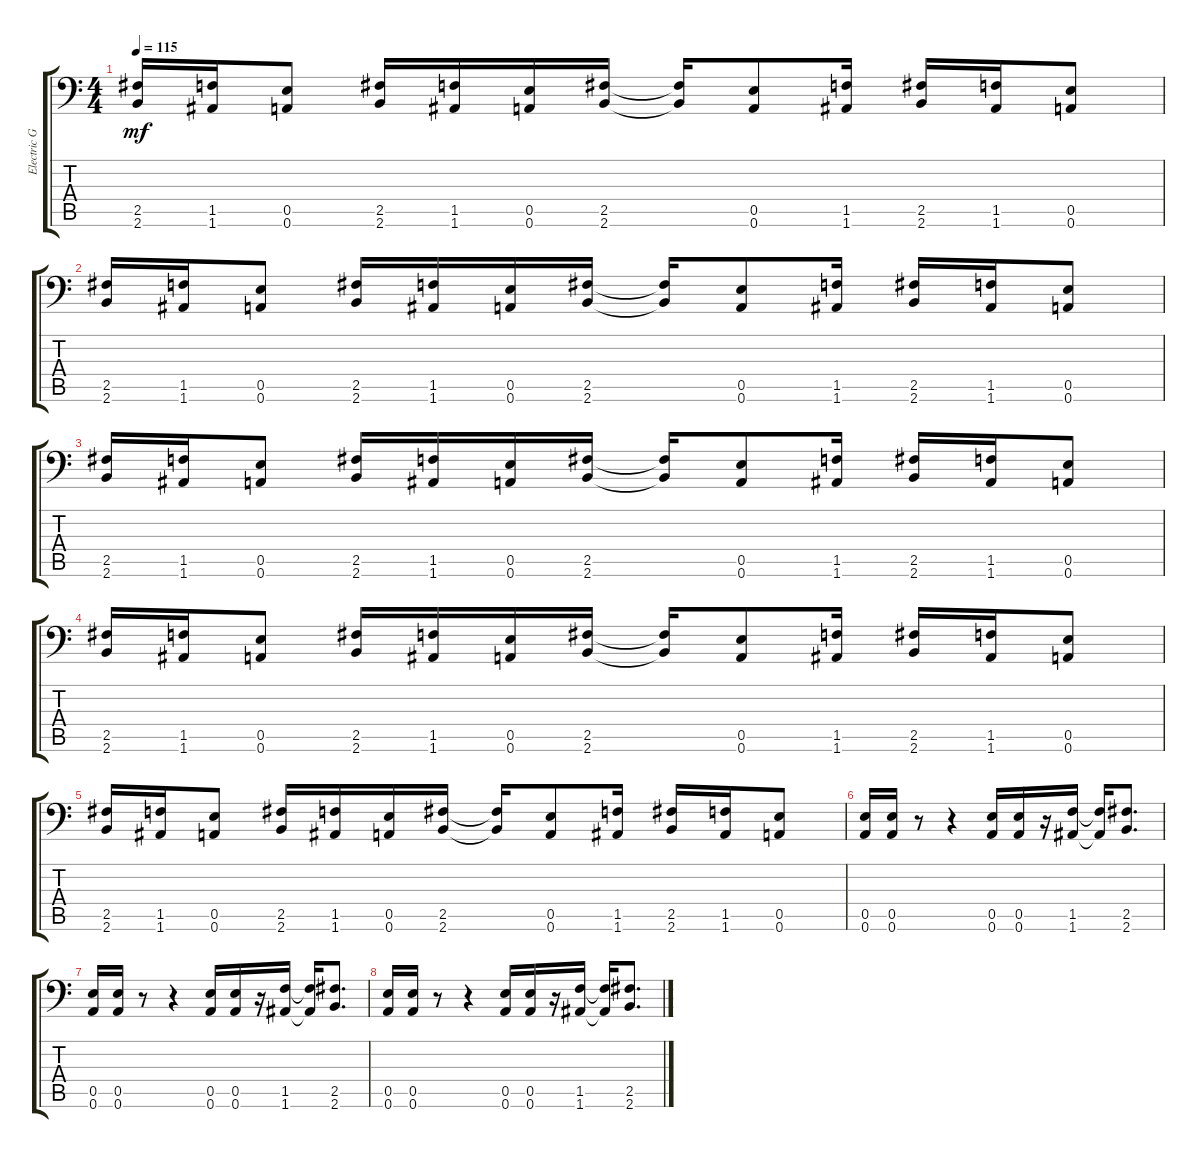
\track ("Electric Guitar III <葵>" "Electric G") {instrument distortionguitar}
\staff {score tabs}
\tuning (B3 Gb3 D3 A2 E2 A1) {hide}
\ts (4 4)
\tempo 115
\clef f4
\ks c
(2.5 2.6).16{dy mf} (1.5 1.6).16 (0.5 0.6).8 (2.5 2.6).16 (1.5 1.6).16 (0.5 0.6).16 (2.5 2.6).16 (2.5{t} 2.6{t}).16 (0.5 0.6).8 (1.5 1.6).16 (2.5 2.6).16 (1.5 1.6).16 (0.5 0.6).8 |
(2.5 2.6).16 (1.5 1.6).16 (0.5 0.6).8 (2.5 2.6).16 (1.5 1.6).16 (0.5 0.6).16 (2.5 2.6).16 (2.5{t} 2.6{t}).16 (0.5 0.6).8 (1.5 1.6).16 (2.5 2.6).16 (1.5 1.6).16 (0.5 0.6).8 |
(2.5 2.6).16 (1.5 1.6).16 (0.5 0.6).8 (2.5 2.6).16 (1.5 1.6).16 (0.5 0.6).16 (2.5 2.6).16 (2.5{t} 2.6{t}).16 (0.5 0.6).8 (1.5 1.6).16 (2.5 2.6).16 (1.5 1.6).16 (0.5 0.6).8 |
(2.5 2.6).16 (1.5 1.6).16 (0.5 0.6).8 (2.5 2.6).16 (1.5 1.6).16 (0.5 0.6).16 (2.5 2.6).16 (2.5{t} 2.6{t}).16 (0.5 0.6).8 (1.5 1.6).16 (2.5 2.6).16 (1.5 1.6).16 (0.5 0.6).8 |
(2.5 2.6).16 (1.5 1.6).16 (0.5 0.6).8 (2.5 2.6).16 (1.5 1.6).16 (0.5 0.6).16 (2.5 2.6).16 (2.5{t} 2.6{t}).16 (0.5 0.6).8 (1.5 1.6).16 (2.5 2.6).16 (1.5 1.6).16 (0.5 0.6).8 |
\section ("" "")
(0.5 0.6).16 (0.5 0.6).16 r.8 r.4 (0.5 0.6).16 (0.5 0.6).16 r.16 (1.5 1.6).16 (1.5{t} 1.6{t}).16 (2.5 2.6).8{d} |
(0.5 0.6).16 (0.5 0.6).16 r.8 r.4 (0.5 0.6).16 (0.5 0.6).16 r.16 (1.5 1.6).16 (1.5{t} 1.6{t}).16 (2.5 2.6).8{d} |
(0.5 0.6).16 (0.5 0.6).16 r.8 r.4 (0.5 0.6).16 (0.5 0.6).16 r.16 (1.5 1.6).16 (1.5{t} 1.6{t}).16 (2.5 2.6).8{d}
